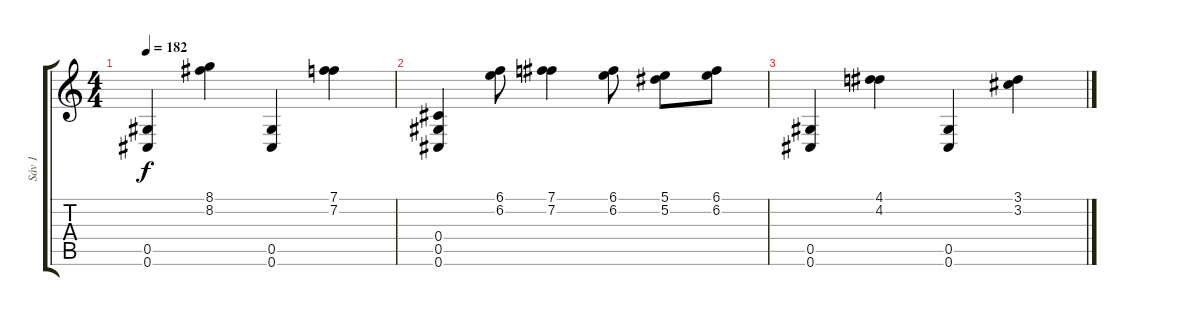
\track ("Sáv 1" "Sáv 1") {instrument distortionguitar}
\staff {score tabs}
\tuning (B3 Bb3 Gb3 Db3 Ab2 Db2) {hide}
\ts (4 4)
\tempo 182
\clef g2
\ks c
(0.5 0.6).4{dy f} (8.1 8.2).4 (0.5 0.6).4 (7.1 7.2).4 |
(0.4 0.5 0.6).4 (6.1 6.2).8 (7.1 7.2).4 (6.1 6.2).8 (5.1 5.2).8 (6.1 6.2).8 |
(0.5 0.6).4 (4.1 4.2).4 (0.5 0.6).4 (3.1 3.2).4
